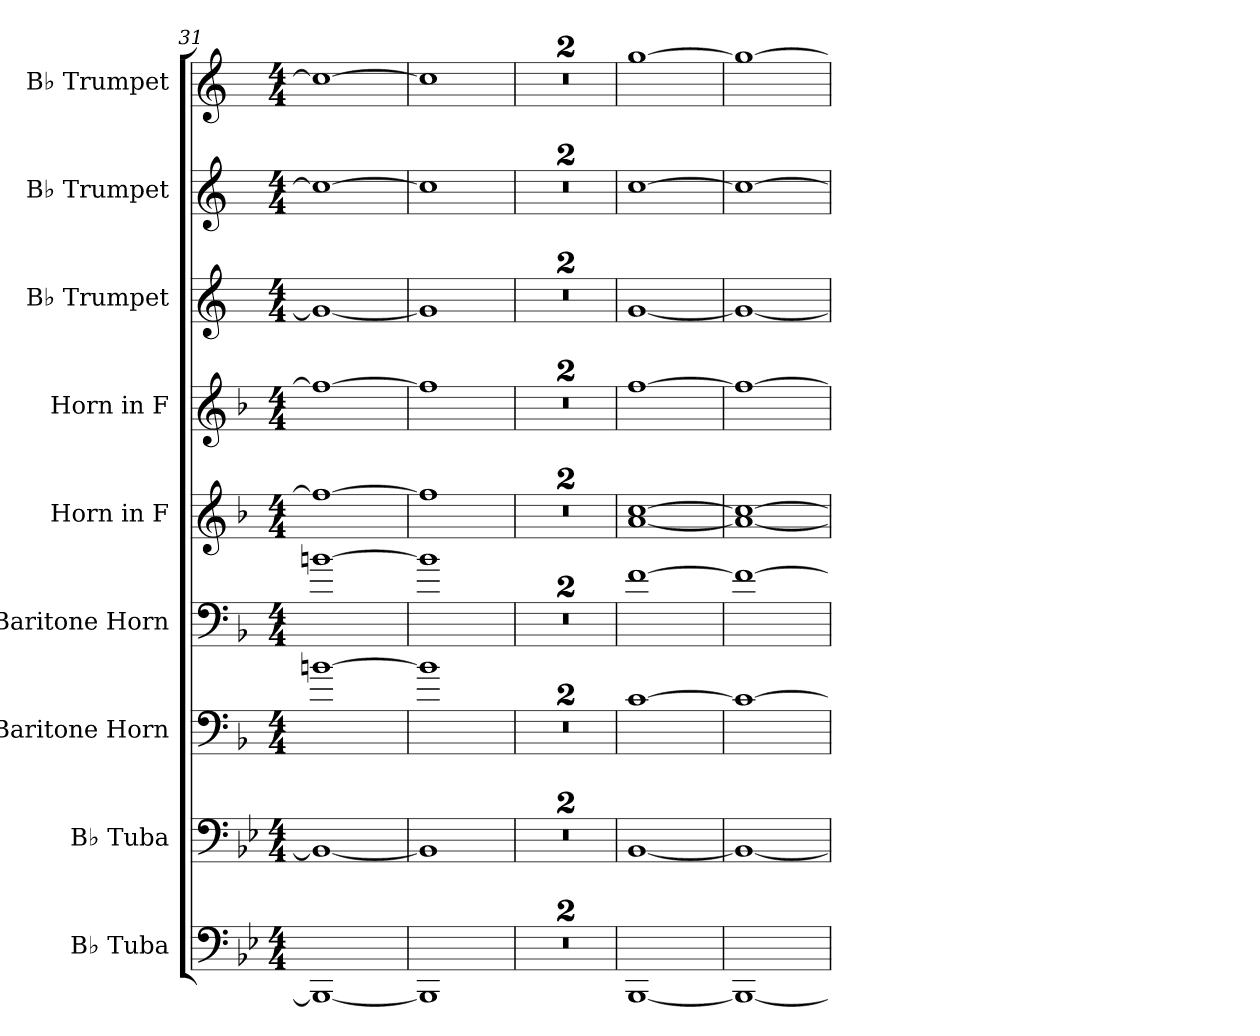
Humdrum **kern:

**kern	**kern	**kern	**kern	**kern	**kern	**kern	**kern	**kern
*part9	*part8	*part7	*part6	*part5	*part4	*part3	*part2	*part1
*staff9	*staff8	*staff7	*staff6	*staff5	*staff4	*staff3	*staff2	*staff1
*I"B♭ Tuba	*I"B♭ Tuba	*I"Baritone Horn	*I"Baritone Horn	*I"Horn in F	*I"Horn in F	*I"B♭ Trumpet	*I"B♭ Trumpet	*I"B♭ Trumpet
*I'B♭ Tb.	*I'B♭ Tb.	*I'Bar. Hn.	*I'Bar. Hn.	*	*	*I'B♭ Tpt.	*I'B♭ Tpt.	*I'B♭ Tpt.
*clefF4	*clefF4	*clefF4	*clefF4	*clefG2	*clefG2	*clefG2	*clefG2	*clefG2
*	*	*ITrd4c7	*ITrd4c7	*ITrd4c7	*ITrd4c7	*ITrd1c2	*ITrd1c2	*ITrd1c2
*k[b-e-]	*k[b-e-]	*k[b-e-]	*k[b-e-]	*k[b-e-]	*k[b-e-]	*k[b-e-]	*k[b-e-]	*k[b-e-]
*M4/4	*M4/4	*M4/4	*M4/4	*M4/4	*M4/4	*M4/4	*M4/4	*M4/4
=31	=31	=31	=31	=31	=31	=31	=31	=31
1BBB-_	1BB-_	[1en	[1en	1b_	1b_	1f_	1b-_	1b-_
=32	=32	=32	=32	=32	=32	=32	=32	=32
1BBB-]	1BB-]	1e]	1e]	1b]	1b]	1f]	1b-]	1b-]
=33	=33	=33	=33	=33	=33	=33	=33	=33
1r	1r	1r	1r	1r	1r	1r	1r	1r
=34	=34	=34	=34	=34	=34	=34	=34	=34
1r	1r	1r	1r	1r	1r	1r	1r	1r
!!LO:PB:g=z
=35	=35	=35	=35	=35	=35	=35	=35	=35
[1BBB-	[1BB-	[1F	[1B-	[1d [1f	[1b-	[1f	[1b-	[1ff
=36	=36	=36	=36	=36	=36	=36	=36	=36
1BBB-_	1BB-_	1F_	1B-_	1d_ 1f_	1b-_	1f_	1b-_	1ff_
=	=	=	=	=	=	=	=	=
*-	*-	*-	*-	*-	*-	*-	*-	*-
